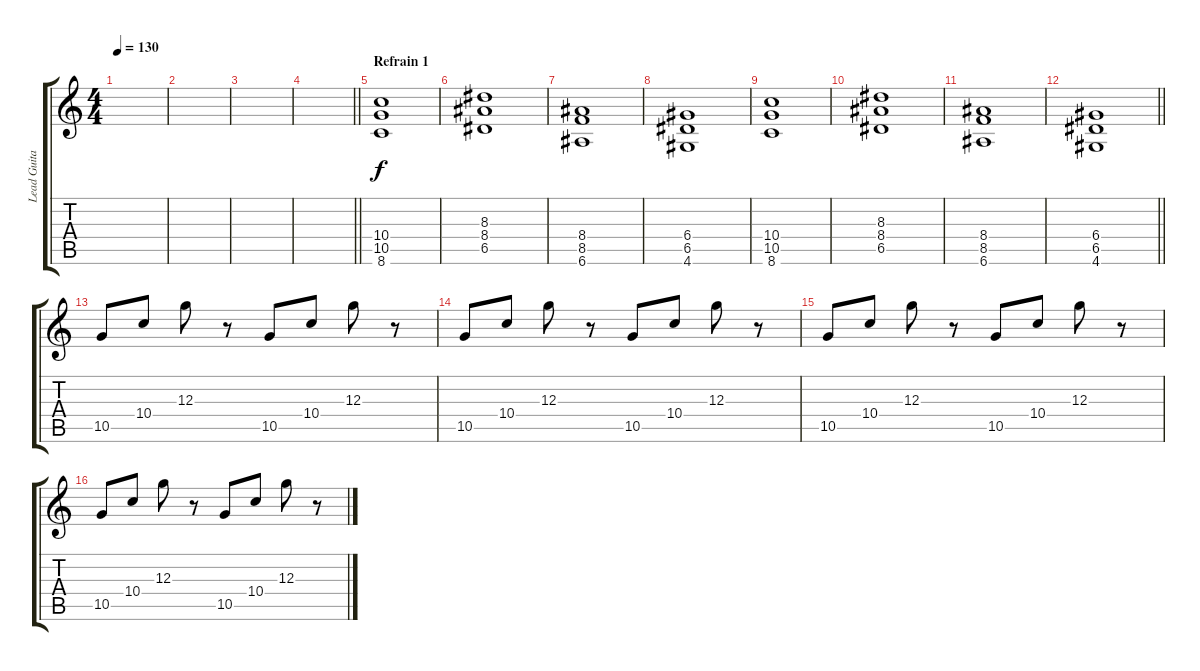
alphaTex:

\track ("Lead Guitar " "Lead Guita") {instrument electricguitarclean}
\staff {score tabs}
\tuning (E4 B3 G3 D3 A2 E2) {hide}
\ts (4 4)
\tempo 130
\clef g2
\ks c
|
|
|
\barLineRight lightlight
|
\section ("" "Refrain 1")
(10.4 10.5 8.6).1 |
(8.3 8.4 6.5).1 |
(8.4 8.5 6.6).1 |
(6.4 6.5 4.6).1 |
(10.4 10.5 8.6).1 |
(8.3 8.4 6.5).1 |
(8.4 8.5 6.6).1 |
\barLineRight lightlight
(6.4 6.5 4.6).1 |
10.5.8{dy f} 10.4.8 12.3.8 r.8 10.5.8 10.4.8 12.3.8 r.8 |
10.5.8 10.4.8 12.3.8 r.8 10.5.8 10.4.8 12.3.8 r.8 |
10.5.8 10.4.8 12.3.8 r.8 10.5.8 10.4.8 12.3.8 r.8 |
10.5.8 10.4.8 12.3.8 r.8 10.5.8 10.4.8 12.3.8 r.8
